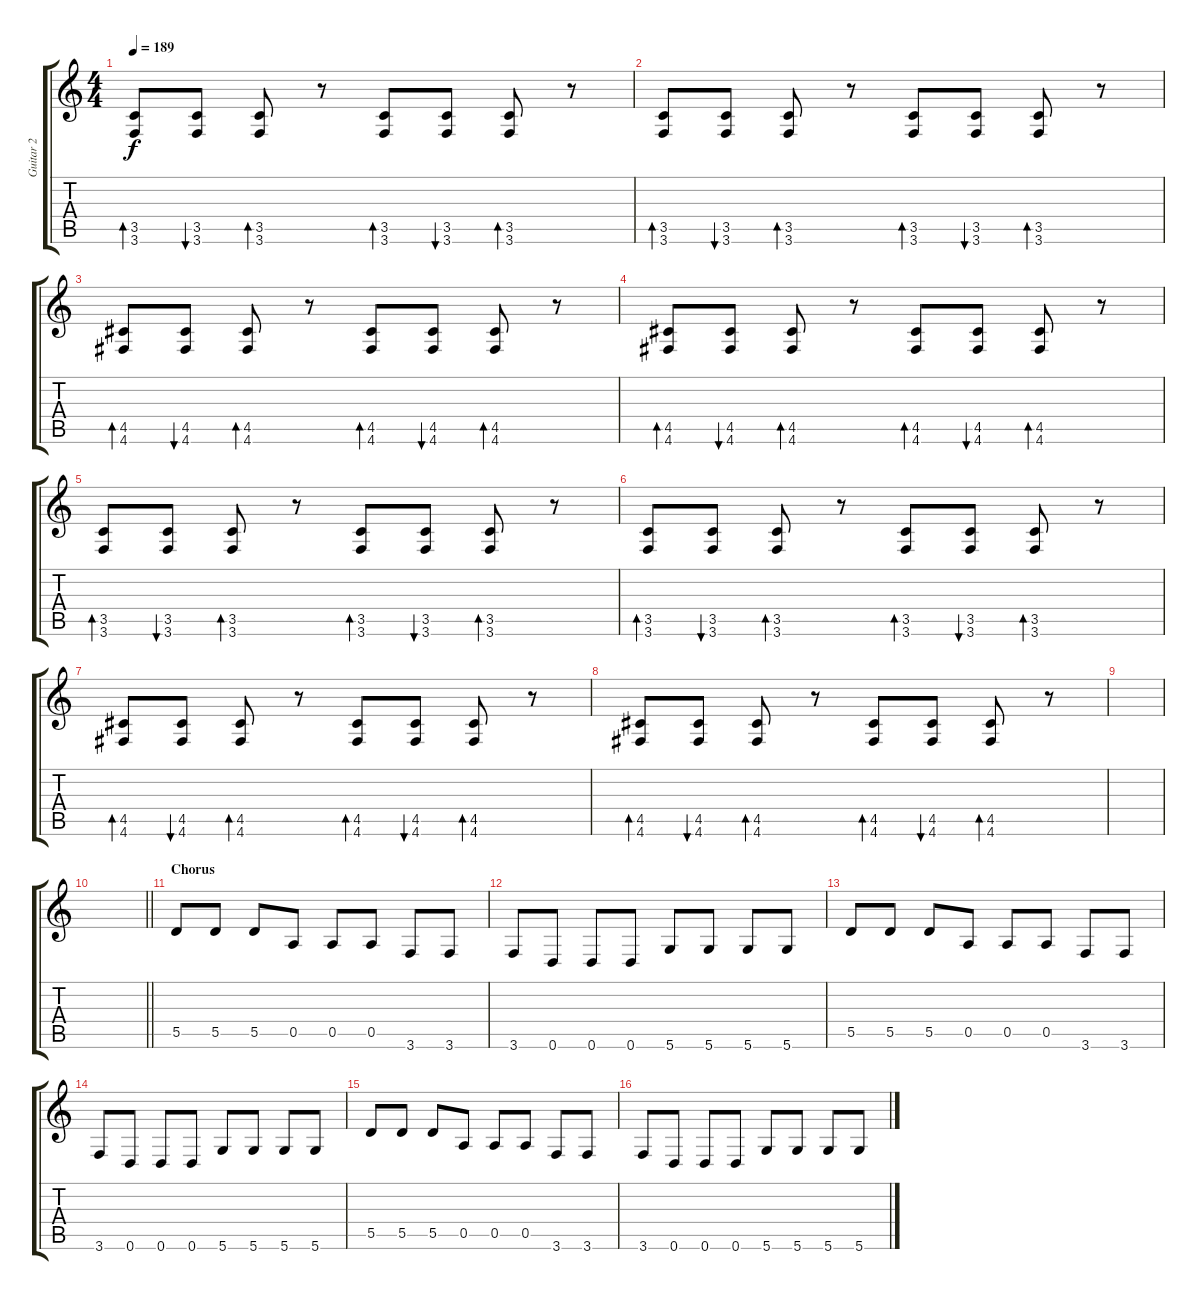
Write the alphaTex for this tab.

\track ("Guitar 2" "Guitar 2") {instrument overdrivenguitar}
\staff {score tabs}
\tuning (E4 B3 G3 D3 A2 D2) {hide}
\ts (4 4)
\tempo 189
\clef g2
\ks c
(3.5 3.6).8{bd 60 dy f} (3.5 3.6).8{bu 60} (3.5 3.6).8{bd 60} r.8 (3.5 3.6).8{bd 60} (3.5 3.6).8{bu 60} (3.5 3.6).8{bd 60} r.8 |
(3.5 3.6).8{bd 60} (3.5 3.6).8{bu 60} (3.5 3.6).8{bd 60} r.8 (3.5 3.6).8{bd 60} (3.5 3.6).8{bu 60} (3.5 3.6).8{bd 60} r.8 |
(4.5 4.6).8{bd 60} (4.5 4.6).8{bu 60} (4.5 4.6).8{bd 60} r.8 (4.5 4.6).8{bd 60} (4.5 4.6).8{bu 60} (4.5 4.6).8{bd 60} r.8 |
(4.5 4.6).8{bd 60} (4.5 4.6).8{bu 60} (4.5 4.6).8{bd 60} r.8 (4.5 4.6).8{bd 60} (4.5 4.6).8{bu 60} (4.5 4.6).8{bd 60} r.8 |
(3.5 3.6).8{bd 60} (3.5 3.6).8{bu 60} (3.5 3.6).8{bd 60} r.8 (3.5 3.6).8{bd 60} (3.5 3.6).8{bu 60} (3.5 3.6).8{bd 60} r.8 |
(3.5 3.6).8{bd 60} (3.5 3.6).8{bu 60} (3.5 3.6).8{bd 60} r.8 (3.5 3.6).8{bd 60} (3.5 3.6).8{bu 60} (3.5 3.6).8{bd 60} r.8 |
(4.5 4.6).8{bd 60} (4.5 4.6).8{bu 60} (4.5 4.6).8{bd 60} r.8 (4.5 4.6).8{bd 60} (4.5 4.6).8{bu 60} (4.5 4.6).8{bd 60} r.8 |
(4.5 4.6).8{bd 60} (4.5 4.6).8{bu 60} (4.5 4.6).8{bd 60} r.8 (4.5 4.6).8{bd 60} (4.5 4.6).8{bu 60} (4.5 4.6).8{bd 60} r.8 |
|
\barLineRight lightlight
|
\section ("" "Chorus")
5.5.8 5.5.8 5.5.8 0.5.8 0.5.8 0.5.8 3.6.8 3.6.8 |
3.6.8 0.6.8 0.6.8 0.6.8 5.6.8 5.6.8 5.6.8 5.6.8 |
5.5.8 5.5.8 5.5.8 0.5.8 0.5.8 0.5.8 3.6.8 3.6.8 |
3.6.8 0.6.8 0.6.8 0.6.8 5.6.8 5.6.8 5.6.8 5.6.8 |
5.5.8 5.5.8 5.5.8 0.5.8 0.5.8 0.5.8 3.6.8 3.6.8 |
3.6.8 0.6.8 0.6.8 0.6.8 5.6.8 5.6.8 5.6.8 5.6.8
